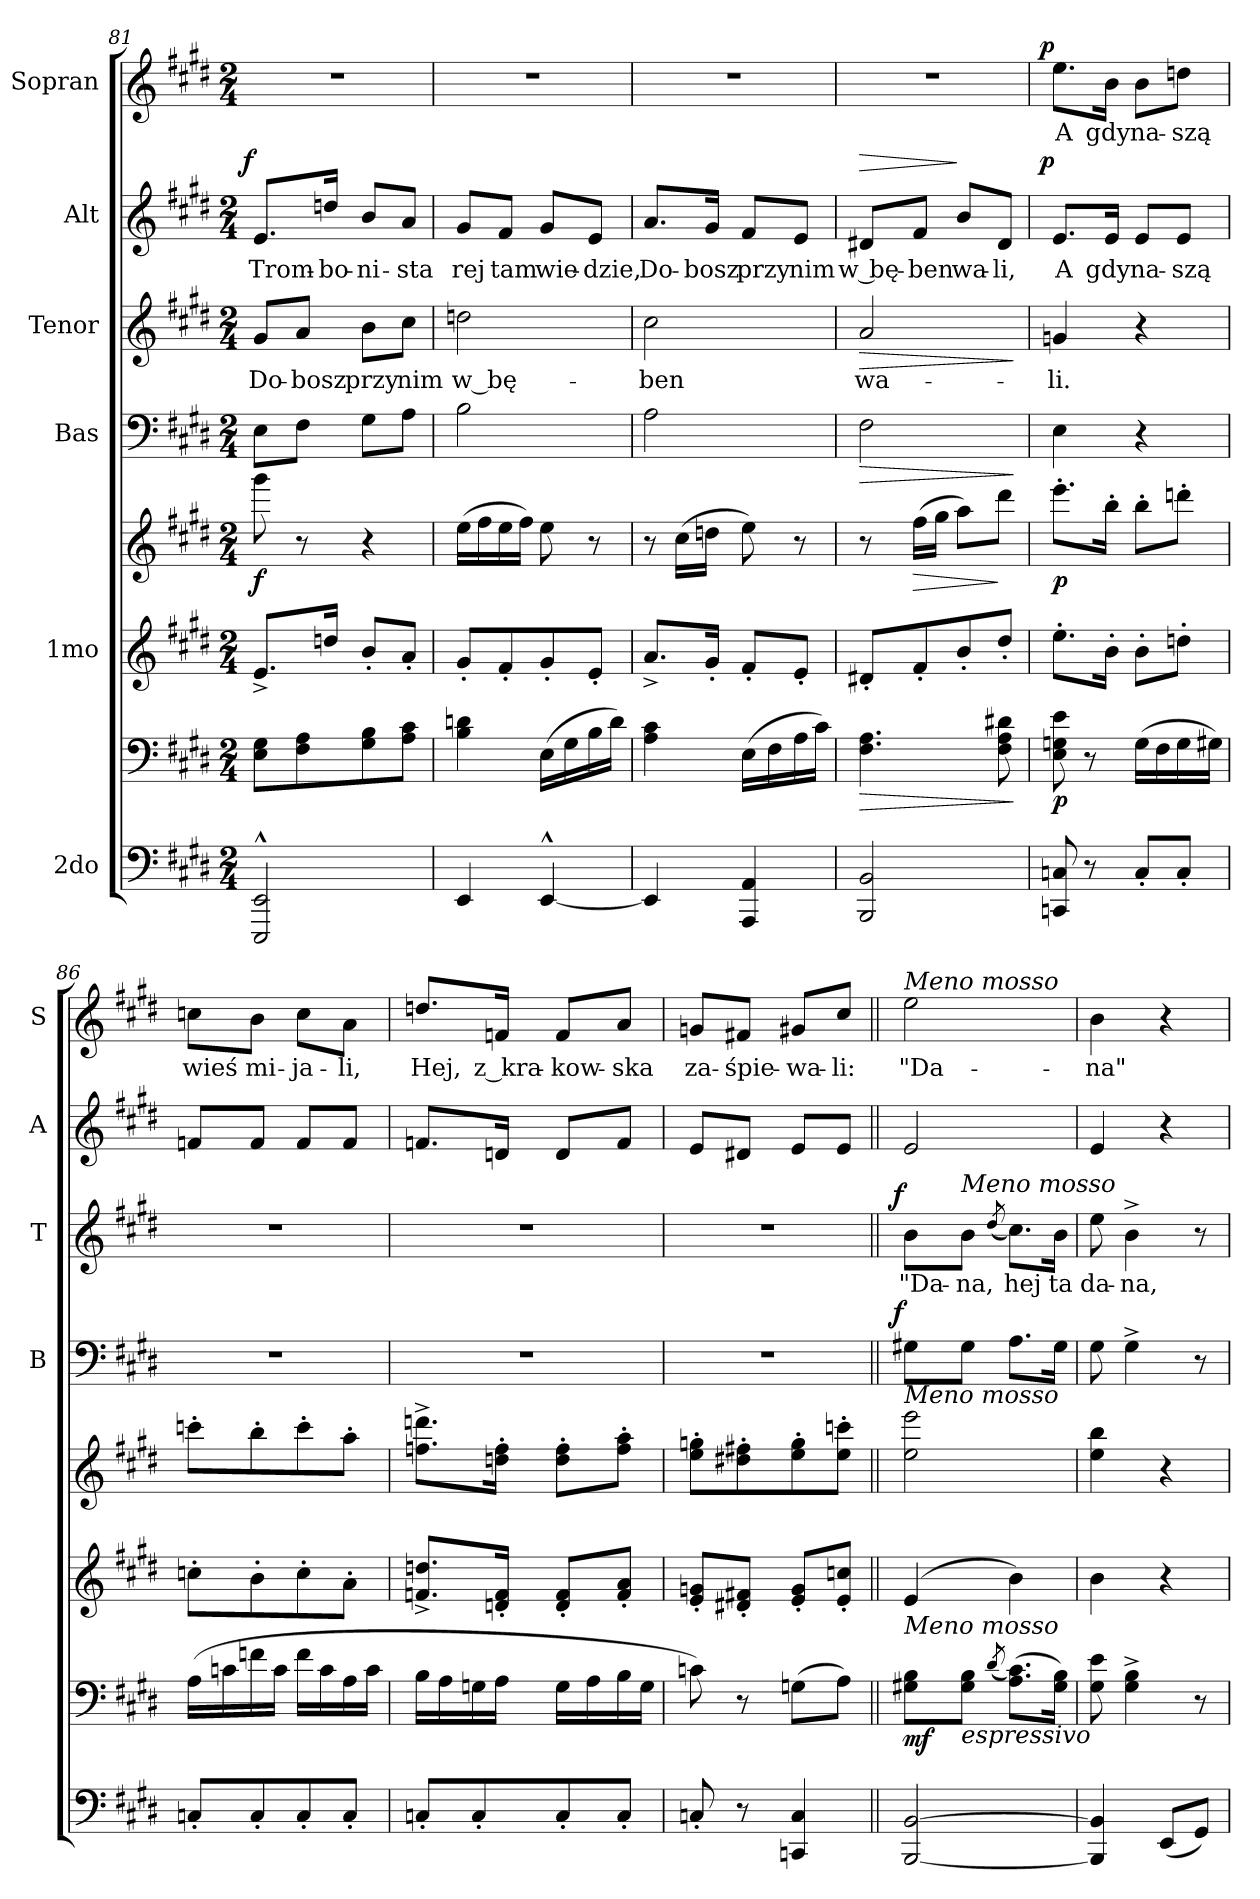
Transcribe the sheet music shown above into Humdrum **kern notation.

**kern	**kern	**dynam	**kern	**kern	**dynam	**kern	**dynam	**kern	**text	**dynam	**kern	**text	**dynam	**kern	**text	**dynam
*part8	*part7	*part7	*part6	*part5	*part5	*part4	*part4	*part3	*part3	*part3	*part2	*part2	*part2	*part1	*part1	*part1
*staff8	*staff7	*staff7	*staff6	*staff5	*staff5	*staff4	*staff4	*staff3	*staff3	*staff3	*staff2	*staff2	*staff2	*staff1	*staff1	*staff1
*I"2do	*	*	*I"1mo	*	*	*I"Bas	*	*I"Tenor	*	*	*I"Alt	*	*	*I"Sopran	*	*
*	*	*	*	*	*	*I'B	*	*I'T	*	*	*I'A	*	*	*I'S	*	*
*clefF4	*clefF4	*	*clefG2	*clefG2	*	*clefF4	*	*clefG2	*	*	*clefG2	*	*	*clefG2	*	*
*	*	*	*	*	*	*	*	*ITrd8c12	*	*	*	*	*	*	*	*
*k[f#c#g#d#]	*k[f#c#g#d#]	*	*k[f#c#g#d#]	*k[f#c#g#d#]	*	*k[f#c#g#d#]	*	*k[f#c#g#d#]	*	*	*k[f#c#g#d#]	*	*	*k[f#c#g#d#]	*	*
*E:	*E:	*	*E:	*E:	*	*E:	*	*E:	*	*	*E:	*	*	*E:	*	*
*M2/4	*M2/4	*	*M2/4	*M2/4	*	*M2/4	*	*M2/4	*	*	*M2/4	*	*	*M2/4	*	*
=81	=81	=81	=81	=81	=81	=81	=81	=81	=81	=81	=81	=81	=81	=81	=81	=81
!	!	!	!	!	!	!	!	!	!	!	!	!	!LO:DY:a:rj	!	!	!
2EEE^^>/ 2EE^^>/	8E\ 8G#\L	.	8.e^</L	8ggg#\	f	8E\L	.	8G#/L	Do-	.	8.e/L	Trom-	f	2r	.	.
.	8F#\ 8A\	.	.	8r	.	8F#\J	.	8A/J	-bosz	.	.	.	.	.	.	.
.	.	.	16ddn/Jk	.	.	.	.	.	.	.	16ddn/Jk	-bo-	.	.	.	.
.	8G#\ 8B\	.	8b'/L	4r	.	8G#\L	.	8B\L	przy	.	8b/L	-ni-	.	.	.	.
.	8A\ 8c#\J	.	8a'/J	.	.	8A\J	.	8c#\J	nim	.	8a/J	-sta	.	.	.	.
=82	=82	=82	=82	=82	=82	=82	=82	=82	=82	=82	=82	=82	=82	=82	=82	=82
4EE/	4B\ 4dn\	.	8g#'/L	(>16ee\LL	.	2B\	.	2dn\	w_bę-	.	8g#/L	rej	.	2r	.	.
.	.	.	.	16ff#\	.	.	.	.	.	.	.	.	.	.	.	.
.	.	.	8f#'/	16ee\	.	.	.	.	.	.	8f#/J	tam	.	.	.	.
.	.	.	.	16ff#\JJ)	.	.	.	.	.	.	.	.	.	.	.	.
[4EE^^>/	(>16E\LL	.	8g#'/	8ee\	.	.	.	.	.	.	8g#/L	wie-	.	.	.	.
.	16G#\	.	.	.	.	.	.	.	.	.	.	.	.	.	.	.
.	16B\	.	8e'/J	8r	.	.	.	.	.	.	8e/J	-dzie,	.	.	.	.
.	16d\JJ)	.	.	.	.	.	.	.	.	.	.	.	.	.	.	.
=83	=83	=83	=83	=83	=83	=83	=83	=83	=83	=83	=83	=83	=83	=83	=83	=83
4EE/]	4A\ 4c#\	.	8.a^</L	8r	.	2A\	.	2c#\	-ben	.	8.a/L	Do-	.	2r	.	.
.	.	.	.	(>16cc#\LL	.	.	.	.	.	.	.	.	.	.	.	.
.	.	.	16g#'/Jk	16ddn\JJ	.	.	.	.	.	.	16g#/Jk	-bosz	.	.	.	.
4AAA/ 4AA/	(>16E\LL	.	8f#'/L	8ee\)	.	.	.	.	.	.	8f#/L	przy	.	.	.	.
.	16F#\	.	.	.	.	.	.	.	.	.	.	.	.	.	.	.
.	16A\	.	8e'/J	8r	.	.	.	.	.	.	8e/J	nim	.	.	.	.
.	16c#\JJ)	.	.	.	.	.	.	.	.	.	.	.	.	.	.	.
=84	=84	=84	=84	=84	=84	=84	=84	=84	=84	=84	=84	=84	=84	=84	=84	=84
!	!	!	!	!	!	!	!LO:HP:b	!	!	!LO:HP:b	!	!	!LO:HP:a	!	!	!
2BBB/ 2BB/	4.F#\ 4.A\	>	8d#X'/L	8r	.	2F#\	>	2A/	wa-	>	8d#X/L	w bę-	>	2r	.	.
.	.	.	8f#'/	(16ff#\LL	>	.	.	.	.	.	8f#/J	-ben	.	.	.	.
.	.	.	.	16gg#\JJ	.	.	.	.	.	.	.	.	.	.	.	.
.	.	.	8b'/	8aa\L)	.	.	.	.	.	.	8b/L	wa-	]	.	.	.
.	8F#\ 8A\ 8d#X\	.	8dd#'/J	8ddd#\J	]	.	.	.	.	.	8d#/J	-li,	.	.	.	.
.	.	]	.	.	.	.	]	.	.	]	.	.	.	.	.	.
=85	=85	=85	=85	=85	=85	=85	=85	=85	=85	=85	=85	=85	=85	=85	=85	=85
!	!	!	!	!	!	!	!	!	!	!	!	!	!LO:DY:a:rj	!	!	!LO:DY:a:rj
8CCn/ 8Cn/	8E\ 8Gn\ 8e\	p	8.ee'\L	8.eee'\L	p	4E\	.	4Gn/	-li.	.	8.e/L	A	p	8.ee\L	A	p
8r	8r	.	.	.	.	.	.	.	.	.	.	.	.	.	.	.
.	.	.	16b'\Jk	16bb'\Jk	.	.	.	.	.	.	16e/Jk	gdy	.	16b\Jk	gdy	.
8C'/L	(>16G\LL	.	8b'\L	8bb'\L	.	4r	.	4r	.	.	8e/L	na-	.	8b\L	na-	.
.	16F#\	.	.	.	.	.	.	.	.	.	.	.	.	.	.	.
8C'/J	16G\	.	8ddn'\J	8dddn'\J	.	.	.	.	.	.	8e/J	-szą	.	8ddn\J	-szą	.
.	16G#X\JJ)	.	.	.	.	.	.	.	.	.	.	.	.	.	.	.
=86	=86	=86	=86	=86	=86	=86	=86	=86	=86	=86	=86	=86	=86	=86	=86	=86
8Cn'/L	(>16A\LL	.	8ccn'\L	8cccn'\L	.	2r	.	2r	.	.	8fn/L	.	.	8ccn\L	wieś	.
.	16cn\	.	.	.	.	.	.	.	.	.	.	.	.	.	.	.
8C'/	16fn\	.	8b'\	8bb'\	.	.	.	.	.	.	8f/J	.	.	8b\J	mi-	.
.	16c\JJ	.	.	.	.	.	.	.	.	.	.	.	.	.	.	.
8C'/	16f\LL	.	8cc'\	8ccc'\	.	.	.	.	.	.	8f/L	.	.	8cc\L	-ja-	.
.	16c\	.	.	.	.	.	.	.	.	.	.	.	.	.	.	.
8C'/J	16A\	.	8a'\J	8aa'\J	.	.	.	.	.	.	8f/J	.	.	8a\J	-li,	.
.	16c\JJ	.	.	.	.	.	.	.	.	.	.	.	.	.	.	.
=87	=87	=87	=87	=87	=87	=87	=87	=87	=87	=87	=87	=87	=87	=87	=87	=87
8Cn'/L	16B\LL	.	8.fn^>/ 8.ddn^>/L	8.ffn^>\ 8.dddn^>\L	.	2r	.	2r	.	.	8.fn/L	.	.	8.ddn/L	Hej,	.
.	16A\	.	.	.	.	.	.	.	.	.	.	.	.	.	.	.
8C'/	16Gn\	.	.	.	.	.	.	.	.	.	.	.	.	.	.	.
.	16A\JJ	.	16dn'/ 16f'/Jk	16ddn'\ 16ff'\Jk	.	.	.	.	.	.	16dn/Jk	.	.	16fn/Jk	z_kra-	.
8C'/	16G\LL	.	8d'/ 8f'/L	8dd'\ 8ff'\L	.	.	.	.	.	.	8d/L	.	.	8f/L	-kow-	.
.	16A\	.	.	.	.	.	.	.	.	.	.	.	.	.	.	.
8C'/J	16B\	.	8f'/ 8a'/J	8ff'\ 8aa'\J	.	.	.	.	.	.	8f/J	.	.	8a/J	-ska	.
.	16G\JJ	.	.	.	.	.	.	.	.	.	.	.	.	.	.	.
=88	=88	=88	=88	=88	=88	=88	=88	=88	=88	=88	=88	=88	=88	=88	=88	=88
8Cn'/	8cn\)	.	8e'/ 8gn'/L	8ee'\ 8ggn'\L	.	2r	.	2r	.	.	8e/L	.	.	8gn/L	za-	.
8r	8r	.	8d#X'/ 8f#X'/J	8dd#X'\ 8ff#X'\	.	.	.	.	.	.	8d#X/J	.	.	8f#X/J	-śpie-	.
4CCn/ 4C/	(>8Gn\L	.	8e'/ 8g'/L	8ee'\ 8gg'\	.	.	.	.	.	.	8e/L	.	.	8g#X/L	-wa-	.
.	8A\J)	.	8e'/ 8ccn'/J	8ee'\ 8cccn'\J	.	.	.	.	.	.	8e/J	.	.	8cc#/J	-li:	.
=89||	=89||	=89||	=89||	=89||	=89||	=89||	=89||	=89||	=89||	=89||	=89||	=89||	=89||	=89||	=89||	=89||
!	!	!	!	!	!	!	!	!	!	!	!	!	!	!LO:TX:a:i:t=Meno mosso	!	!
!	!	!	!	!LO:TX:a:i:t=Meno mosso	!	!	!	!	!	!	!	!	!	!	!	!
!	!LO:TX:a:i:t=Meno mosso	!	!	!	!	!	!	!	!	!	!	!	!	!	!	!
!	!	!	!	!	!	!	!LO:DY:a:rj	!	!	!LO:DY:a:rj	!	!	!	!	!	!
[2BBB/ [2BB/	8G#X\ 8B\L	mf	(>4e/	2ee\ 2eee\	.	8G#X\L	f	8B\L	"Da-	f	2e/	.	.	2ee\	"Da-	.
!	!	!	!	!	!	!	!	!LO:TX:a:i:t=Meno mosso	!	!	!	!	!	!	!	!
!	!LO:TX:b:i:t=espressivo	!	!	!	!	!	!	!	!	!	!	!	!	!	!	!
.	8G#\ 8B\J	.	.	.	.	8G#\J	.	8B\J	-na,	.	.	.	.	.	.	.
.	(<8qd#/	.	.	.	.	.	.	(<8qd#/	.	.	.	.	.	.	.	.
.	(>8.A\ 8.c#\L)	.	4b\)	.	.	8.A\L	.	8.c#\L)	hej	.	.	.	.	.	.	.
.	16G#\ 16B\Jk)	.	.	.	.	16G#\Jk	.	16B\Jk	ta	.	.	.	.	.	.	.
=90	=90	=90	=90	=90	=90	=90	=90	=90	=90	=90	=90	=90	=90	=90	=90	=90
4BBB]/ 4BB]/	8G#\ 8e\	.	4b\	4ee\ 4bb\	.	8G#\	.	8e\	da-	.	4e/	.	.	4b\	-na"	.
.	4G#^>\ 4B^>\	.	.	.	.	4G#^>\	.	4B^>\	-na,	.	.	.	.	.	.	.
(<8EE/L	.	.	4r	4r	.	.	.	.	.	.	4r	.	.	4r	.	.
8GG#/J)	8r	.	.	.	.	8r	.	8r	.	.	.	.	.	.	.	.
=	=	=	=	=	=	=	=	=	=	=	=	=	=	=	=	=
*-	*-	*-	*-	*-	*-	*-	*-	*-	*-	*-	*-	*-	*-	*-	*-	*-
